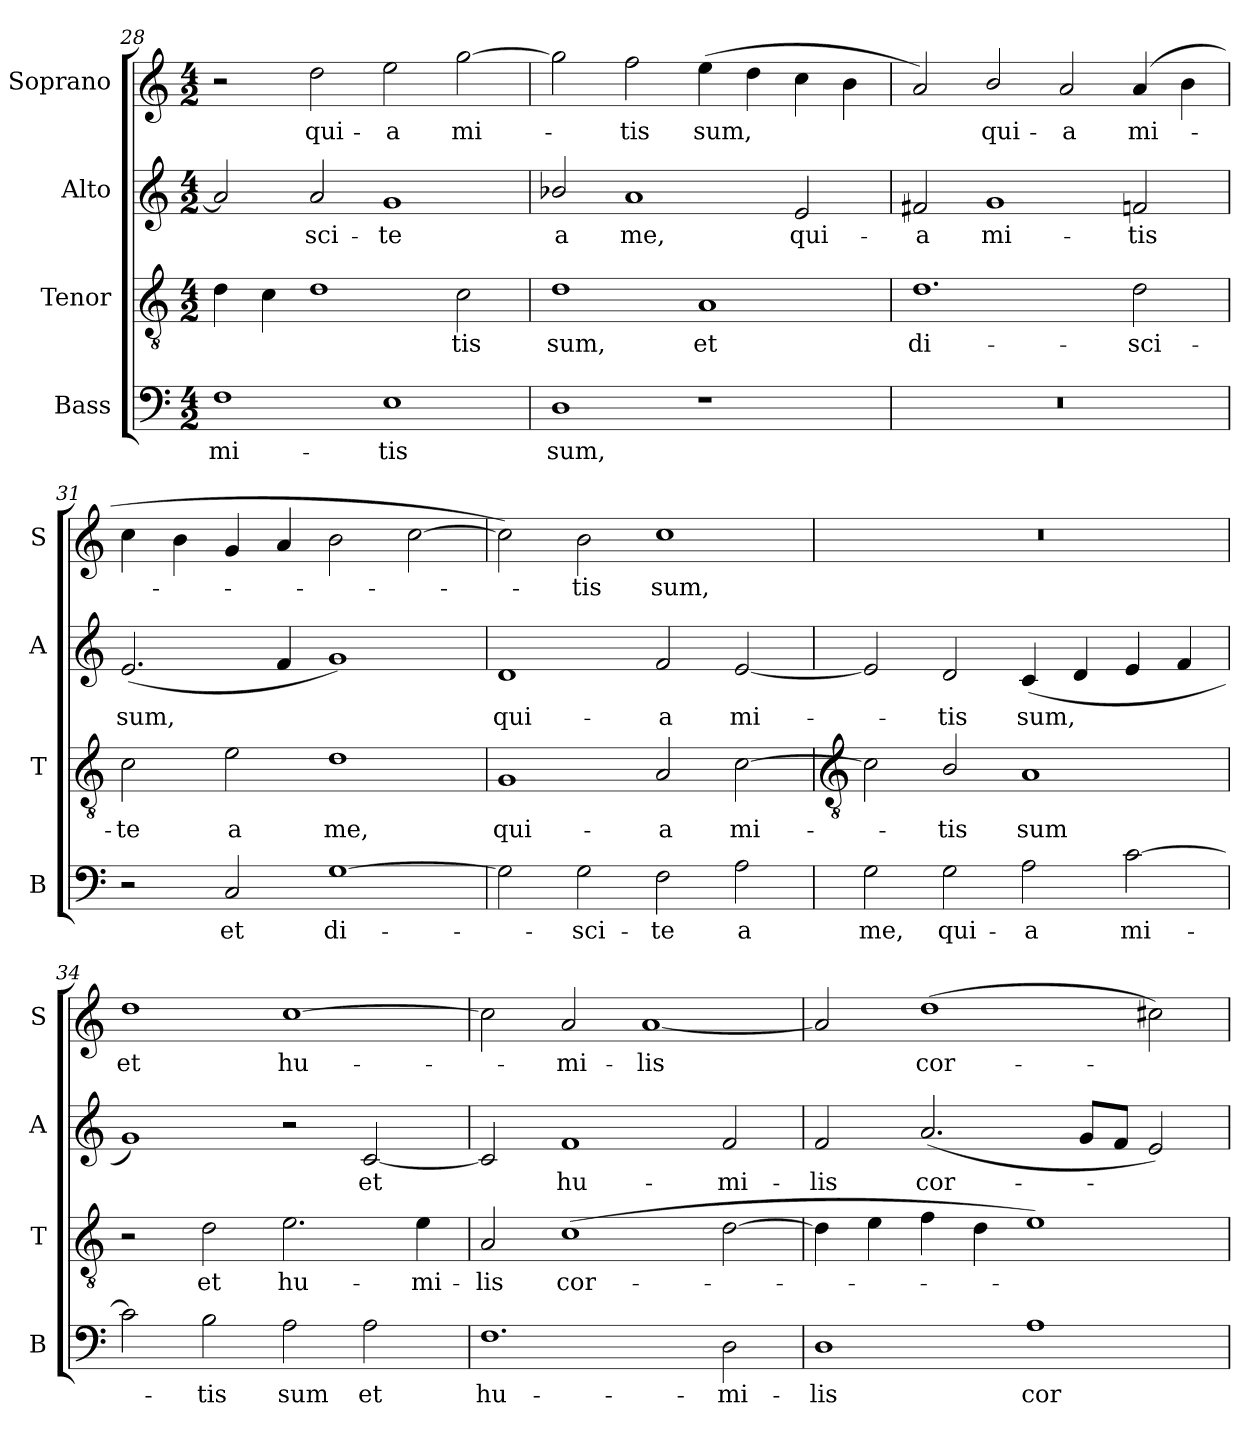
**kern	**text	**kern	**text	**kern	**text	**kern	**text
*part4	*part4	*part3	*part3	*part2	*part2	*part1	*part1
*staff4	*staff4	*staff3	*staff3	*staff2	*staff2	*staff1	*staff1
*I"Bass	*	*I"Tenor	*	*I"Alto	*	*I"Soprano	*
*I'B	*	*I'T	*	*I'A	*	*I'S	*
*clefF4	*	*clefGv2	*	*clefG2	*	*clefG2	*
*k[]	*	*k[]	*	*k[]	*	*k[]	*
*C:	*	*C:	*	*C:	*	*C:	*
*M4/2	*	*M4/2	*	*M4/2	*	*M4/2	*
=28	=28	=28	=28	=28	=28	=28	=28
!	!LO:LY:b	!	!	!	!	!	!
1F	mi-	4d	.	2a]	.	2r	.
.	.	4c	.	.	.	.	.
!	!	!	!	!	!LO:LY:b	!	!LO:LY:b
.	.	1d	.	2a	sci-	2dd	qui-
!	!LO:LY:b	!	!	!	!LO:LY:b	!	!LO:LY:b
1E	-tis	.	.	1g	-te	2ee	-a
!	!	!	!LO:LY:b	!	!	!	!LO:LY:b
.	.	2c	tis	.	.	[2gg	mi-
=29	=29	=29	=29	=29	=29	=29	=29
!	!LO:LY:b	!	!LO:LY:b	!	!LO:LY:b	!	!
1D	sum,	1d	sum,	2b-X/	a	2gg]	.
!	!	!	!	!	!LO:LY:b	!	!LO:LY:b
.	.	.	.	1a	me,	2ff	tis
!	!	!	!LO:LY:b	!	!	!	!LO:LY:b
1r	.	1A	et	.	.	(>4ee	sum,
.	.	.	.	.	.	4dd	.
!	!	!	!	!	!LO:LY:b	!	!
.	.	.	.	2e	qui-	4cc	.
.	.	.	.	.	.	4b	.
=30	=30	=30	=30	=30	=30	=30	=30
!	!	!	!LO:LY:b	!	!LO:LY:b	!	!
0r	.	1.d	di-	2f#X	-a	2a)	.
!	!	!	!	!	!LO:LY:b	!	!LO:LY:b
.	.	.	.	1g	mi-	2b/	qui-
!	!	!	!	!	!	!	!LO:LY:b
.	.	.	.	.	.	2a	-a
!	!	!	!LO:LY:b	!	!LO:LY:b	!	!LO:LY:b
.	.	2d	-sci-	2fn	-tis	(>4a	mi-
.	.	.	.	.	.	4b	.
=31	=31	=31	=31	=31	=31	=31	=31
!	!	!	!LO:LY:b	!	!LO:LY:b	!	!
2r	.	2c	-te	(<2.e	sum,	4cc	.
.	.	.	.	.	.	4b	.
!	!LO:LY:b	!	!LO:LY:b	!	!	!	!
2C	et	2e	a	.	.	4g	.
.	.	.	.	4f	.	4a	.
!	!LO:LY:b	!	!LO:LY:b	!	!	!	!
[1G	di-	1d	me,	1g)	.	2b	.
.	.	.	.	.	.	[2cc	.
=32	=32	=32	=32	=32	=32	=32	=32
!	!	!	!LO:LY:b	!	!LO:LY:b	!	!
2G]	.	1G	qui-	1d	qui-	2cc])	.
!	!LO:LY:b	!	!	!	!	!	!LO:LY:b
2G	sci-	.	.	.	.	2b	tis
!	!LO:LY:b	!	!LO:LY:b	!	!LO:LY:b	!	!LO:LY:b
2F	-te	2A	-a	2f	-a	1cc	sum,
!	!LO:LY:b	!	!LO:LY:b	!	!LO:LY:b	!	!
2A	a	[2c	mi-	[2e	mi-	.	.
!!LO:LB:g=z
=33	=33	=33	=33	=33	=33	=33	=33
*	*	*clefGv2	*	*	*	*	*
!	!LO:LY:b	!	!	!	!	!	!
2G	me,	2c]	.	2e]	.	0r	.
!	!LO:LY:b	!	!LO:LY:b	!	!LO:LY:b	!	!
2G	qui-	2B/	tis	2d	tis	.	.
!	!LO:LY:b	!	!LO:LY:b	!	!LO:LY:b	!	!
2A	-a	1A	sum	(<4c	sum,	.	.
.	.	.	.	4d	.	.	.
!	!LO:LY:b	!	!	!	!	!	!
[2c	mi-	.	.	4e	.	.	.
.	.	.	.	4f	.	.	.
=34	=34	=34	=34	=34	=34	=34	=34
!	!	!	!	!	!	!	!LO:LY:b
2c]	.	2r	.	1g)	.	1dd	et
!	!LO:LY:b	!	!LO:LY:b	!	!	!	!
2B	tis	2d	et	.	.	.	.
!	!LO:LY:b	!	!LO:LY:b	!	!	!	!LO:LY:b
2A	sum	2.e	hu-	2r	.	[1cc	hu-
!	!LO:LY:b	!	!	!	!LO:LY:b	!	!
2A	et	.	.	[2c	et	.	.
!	!	!	!LO:LY:b	!	!	!	!
.	.	4e	-mi-	.	.	.	.
=35	=35	=35	=35	=35	=35	=35	=35
!	!LO:LY:b	!	!LO:LY:b	!	!	!	!
1.F	hu-	2A	-lis	2c]	.	2cc]	.
!	!	!	!LO:LY:b	!	!LO:LY:b	!	!LO:LY:b
.	.	(>1c	cor-	1f	hu-	2a	mi-
!	!	!	!	!	!	!	!LO:LY:b
.	.	.	.	.	.	[1a	-lis
!	!LO:LY:b	!	!	!	!LO:LY:b	!	!
2D	-mi-	[2d	.	2f	-mi-	.	.
=36	=36	=36	=36	=36	=36	=36	=36
!	!LO:LY:b	!	!	!	!LO:LY:b	!	!
1D	-lis	4d]	.	2f	-lis	2a]	.
.	.	4e	.	.	.	.	.
!	!	!	!	!	!LO:LY:b	!	!LO:LY:b
.	.	4f	.	(<2.a	cor-	(>1dd	cor-
.	.	4d	.	.	.	.	.
!	!LO:LY:b	!	!	!	!	!	!
1A	cor-	1e)	.	.	.	.	.
.	.	.	.	8gL	.	.	.
.	.	.	.	8fJ	.	.	.
.	.	.	.	2e)	.	2cc#X)	.
=	=	=	=	=	=	=	=
*-	*-	*-	*-	*-	*-	*-	*-
